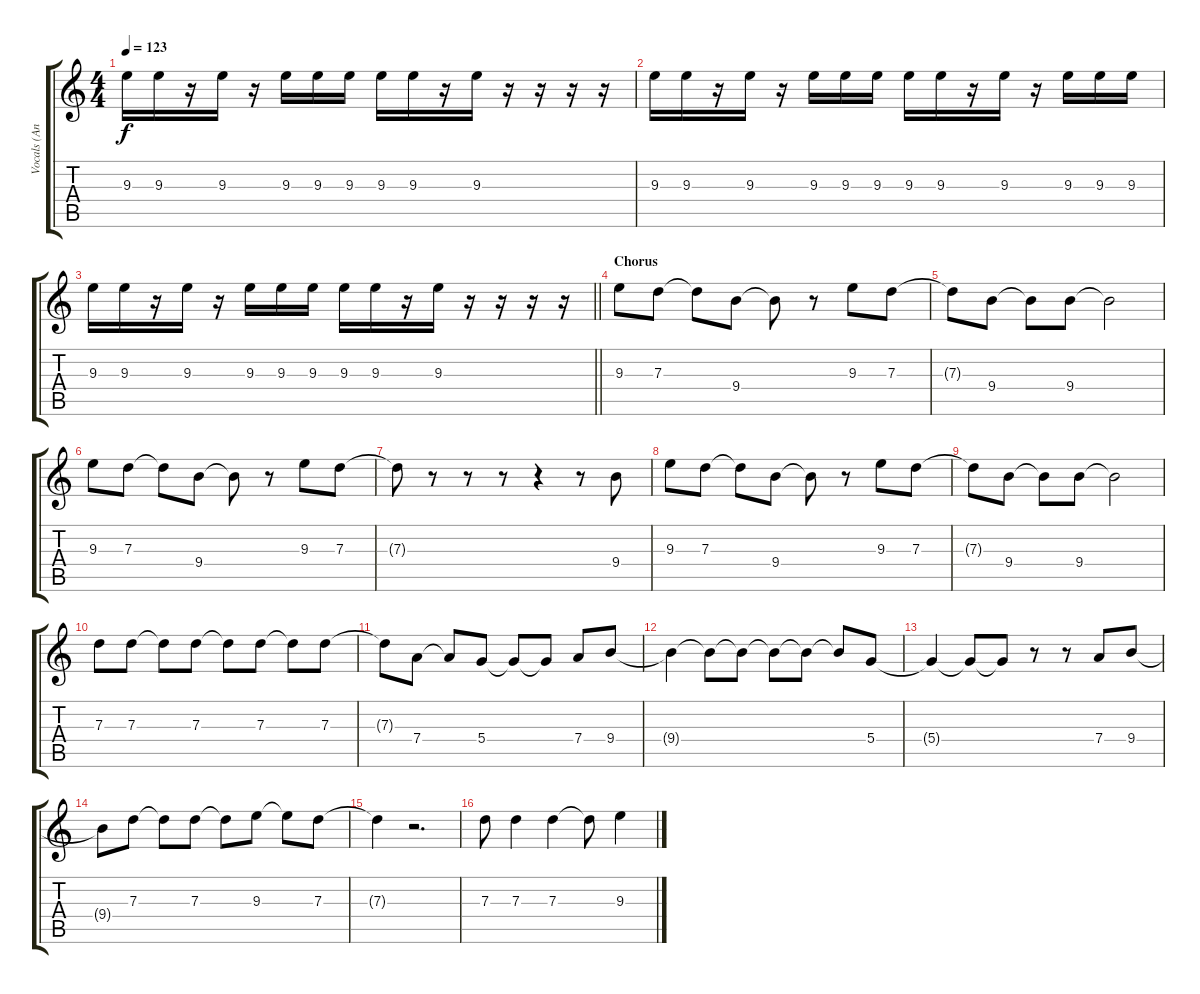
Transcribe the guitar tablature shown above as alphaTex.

\track ("Vocals (Anthony Kiedis)" "Vocals (An") {instrument distortionguitar}
\staff {score tabs}
\tuning (E4 B3 G3 D3 A2 E2) {hide}
\ts (4 4)
\tempo 123
\clef g2
\ks c
9.3.16{dy f} 9.3.16 r.16 9.3.16 r.16 9.3.16 9.3.16 9.3.16 9.3.16 9.3.16 r.16 9.3.16 r.16 r.16 r.16 r.16 |
9.3.16 9.3.16 r.16 9.3.16 r.16 9.3.16 9.3.16 9.3.16 9.3.16 9.3.16 r.16 9.3.16 r.16 9.3.16 9.3.16 9.3.16 |
\barLineRight lightlight
9.3.16 9.3.16 r.16 9.3.16 r.16 9.3.16 9.3.16 9.3.16 9.3.16 9.3.16 r.16 9.3.16 r.16 r.16 r.16 r.16 |
\section ("" "Chorus")
9.3.8 7.3.8 7.3{t}.8 9.4.8 9.4{t}.8 r.8 9.3.8 7.3.8 |
7.3{t}.8 9.4.8 9.4{t}.8 9.4.8 9.4{t}.2 |
9.3.8 7.3.8 7.3{t}.8 9.4.8 9.4{t}.8 r.8 9.3.8 7.3.8 |
7.3{t}.8 r.8 r.8 r.8 r.4 r.8 9.4.8 |
9.3.8 7.3.8 7.3{t}.8 9.4.8 9.4{t}.8 r.8 9.3.8 7.3.8 |
7.3{t}.8 9.4.8 9.4{t}.8 9.4.8 9.4{t}.2 |
7.3.8 7.3.8 7.3{t}.8 7.3.8 7.3{t}.8 7.3.8 7.3{t}.8 7.3.8 |
7.3{t}.8 7.4.8 7.4{t}.8 5.4.8 5.4{t}.8 5.4{t}.8 7.4.8 9.4.8 |
9.4{t}.4 9.4{t}.8 9.4{t}.8 9.4{t}.8 9.4{t}.8 9.4{t}.8 5.4.8 |
5.4{t}.4 5.4{t}.8 5.4{t}.8 r.8 r.8 7.4.8 9.4.8 |
9.4{t}.8 7.3.8 7.3{t}.8 7.3.8 7.3{t}.8 9.3.8 9.3{t}.8 7.3.8 |
7.3{t}.4 r.2{d} |
7.3.8 7.3.4 7.3.4 7.3{t}.8 9.3.4
